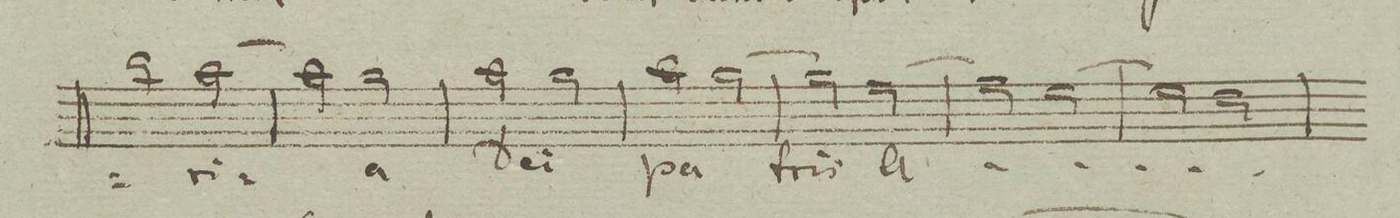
**kern	**text	**dynam
*I"Soprano. Tutti.	*	*
*clefC1	*	*
*k[]	*	*
*met(c)	*	*
*M4/4	*	*
2gg\	.	.
(>2ff\	-ri-	.
=117	=117	=117
2ff\)	.	.
2ee\	-a	.
=118	=118	=118
2ff\	De-	.
2ee\	-i	.
=119	=119	=119
2ff\	pa-	.
(>2ee\	.	.
=120	=120	=120
2ee\)	-tris	.
(>2dd\	a-	.
=121	=121	=121
2dd\)	.	.
(>2cc\	.	.
=122	=122	=122
2cc\)	.	.
2b\	.	.
=123	=123	=123
*-	*-	*-
